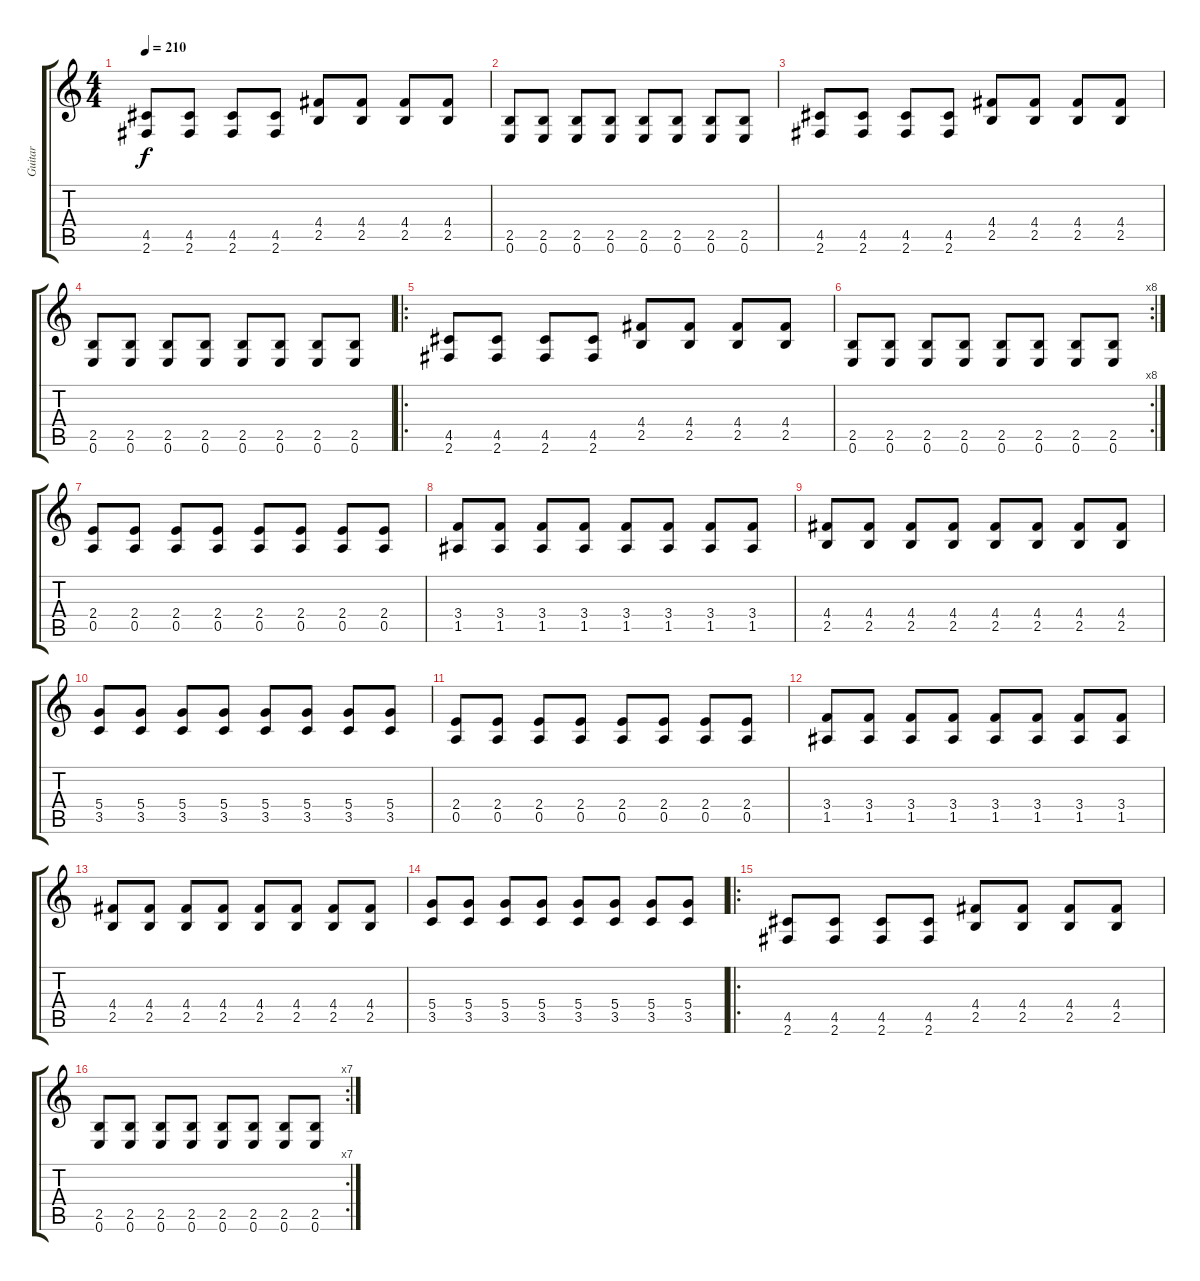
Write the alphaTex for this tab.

\track ("Guitar" "Guitar") {instrument distortionguitar}
\staff {score tabs}
\tuning (E4 B3 G3 D3 A2 E2) {hide}
\ts (4 4)
\tempo 210
\clef g2
\ks c
(4.5 2.6).8{dy f instrument distortionguitar} (4.5 2.6).8 (4.5 2.6).8 (4.5 2.6).8 (4.4 2.5).8 (4.4 2.5).8 (4.4 2.5).8 (4.4 2.5).8 |
(2.5 0.6).8 (2.5 0.6).8 (2.5 0.6).8 (2.5 0.6).8 (2.5 0.6).8 (2.5 0.6).8 (2.5 0.6).8 (2.5 0.6).8 |
(4.5 2.6).8 (4.5 2.6).8 (4.5 2.6).8 (4.5 2.6).8 (4.4 2.5).8 (4.4 2.5).8 (4.4 2.5).8 (4.4 2.5).8 |
(2.5 0.6).8 (2.5 0.6).8 (2.5 0.6).8 (2.5 0.6).8 (2.5 0.6).8 (2.5 0.6).8 (2.5 0.6).8 (2.5 0.6).8 |
\ro
(4.5 2.6).8 (4.5 2.6).8 (4.5 2.6).8 (4.5 2.6).8 (4.4 2.5).8 (4.4 2.5).8 (4.4 2.5).8 (4.4 2.5).8 |
\rc 8
(2.5 0.6).8 (2.5 0.6).8 (2.5 0.6).8 (2.5 0.6).8 (2.5 0.6).8 (2.5 0.6).8 (2.5 0.6).8 (2.5 0.6).8 |
(2.4 0.5).8 (2.4 0.5).8 (2.4 0.5).8 (2.4 0.5).8 (2.4 0.5).8 (2.4 0.5).8 (2.4 0.5).8 (2.4 0.5).8 |
(3.4 1.5).8 (3.4 1.5).8 (3.4 1.5).8 (3.4 1.5).8 (3.4 1.5).8 (3.4 1.5).8 (3.4 1.5).8 (3.4 1.5).8 |
(4.4 2.5).8 (4.4 2.5).8 (4.4 2.5).8 (4.4 2.5).8 (4.4 2.5).8 (4.4 2.5).8 (4.4 2.5).8 (4.4 2.5).8 |
(5.4 3.5).8 (5.4 3.5).8 (5.4 3.5).8 (5.4 3.5).8 (5.4 3.5).8 (5.4 3.5).8 (5.4 3.5).8 (5.4 3.5).8 |
(2.4 0.5).8 (2.4 0.5).8 (2.4 0.5).8 (2.4 0.5).8 (2.4 0.5).8 (2.4 0.5).8 (2.4 0.5).8 (2.4 0.5).8 |
(3.4 1.5).8 (3.4 1.5).8 (3.4 1.5).8 (3.4 1.5).8 (3.4 1.5).8 (3.4 1.5).8 (3.4 1.5).8 (3.4 1.5).8 |
(4.4 2.5).8 (4.4 2.5).8 (4.4 2.5).8 (4.4 2.5).8 (4.4 2.5).8 (4.4 2.5).8 (4.4 2.5).8 (4.4 2.5).8 |
(5.4 3.5).8 (5.4 3.5).8 (5.4 3.5).8 (5.4 3.5).8 (5.4 3.5).8 (5.4 3.5).8 (5.4 3.5).8 (5.4 3.5).8 |
\ro
(4.5 2.6).8 (4.5 2.6).8 (4.5 2.6).8 (4.5 2.6).8 (4.4 2.5).8 (4.4 2.5).8 (4.4 2.5).8 (4.4 2.5).8 |
\rc 7
(2.5 0.6).8 (2.5 0.6).8 (2.5 0.6).8 (2.5 0.6).8 (2.5 0.6).8 (2.5 0.6).8 (2.5 0.6).8 (2.5 0.6).8
